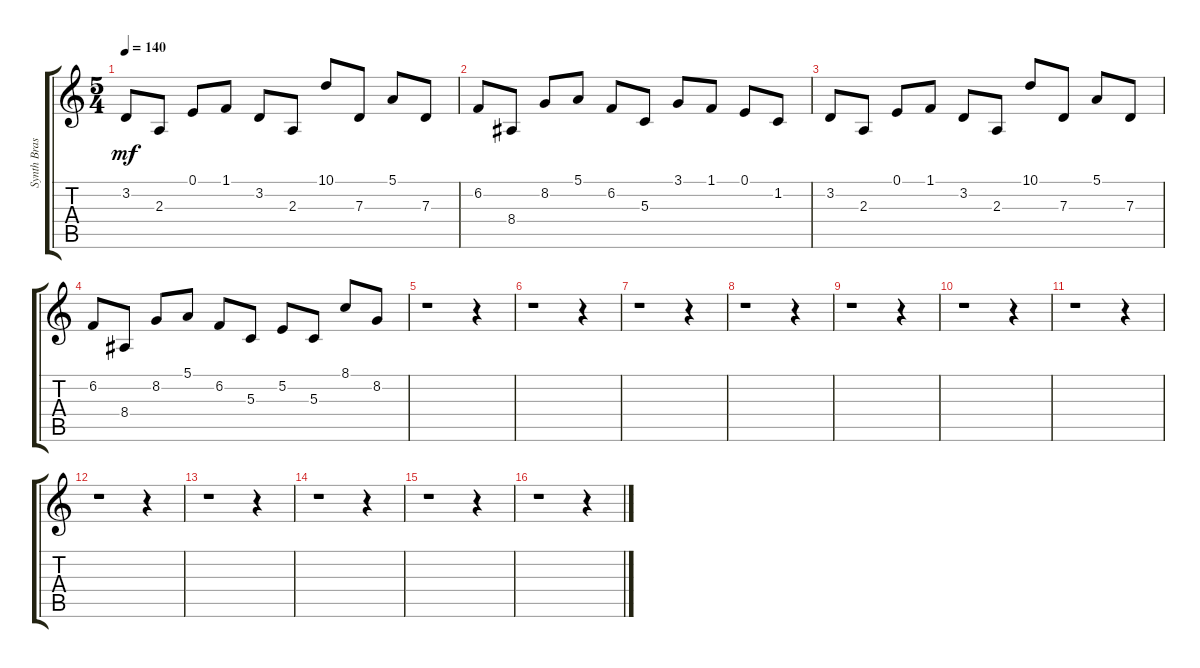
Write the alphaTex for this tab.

\track ("Synth Brass" "Synth Bras") {instrument synthbrass1}
\staff {score tabs}
\tuning (E4 B3 G3 D3 A2 E2) {hide}
\ts (5 4)
\tempo 140
\clef g2
\ks c
3.2.8{dy mf} 2.3.8 0.1.8 1.1.8 3.2.8 2.3.8 10.1.8 7.3.8 5.1.8 7.3.8 |
6.2.8 8.4.8 8.2.8 5.1.8 6.2.8 5.3.8 3.1.8 1.1.8 0.1.8 1.2.8 |
3.2.8 2.3.8 0.1.8 1.1.8 3.2.8 2.3.8 10.1.8 7.3.8 5.1.8 7.3.8 |
6.2.8 8.4.8 8.2.8 5.1.8 6.2.8 5.3.8 5.2.8 5.3.8 8.1.8 8.2.8 |
r.1 r.4 |
r.1 r.4 |
r.1 r.4 |
r.1 r.4 |
r.1 r.4 |
r.1 r.4 |
r.1 r.4 |
r.1 r.4 |
r.1 r.4 |
r.1 r.4 |
r.1 r.4 |
r.1 r.4
